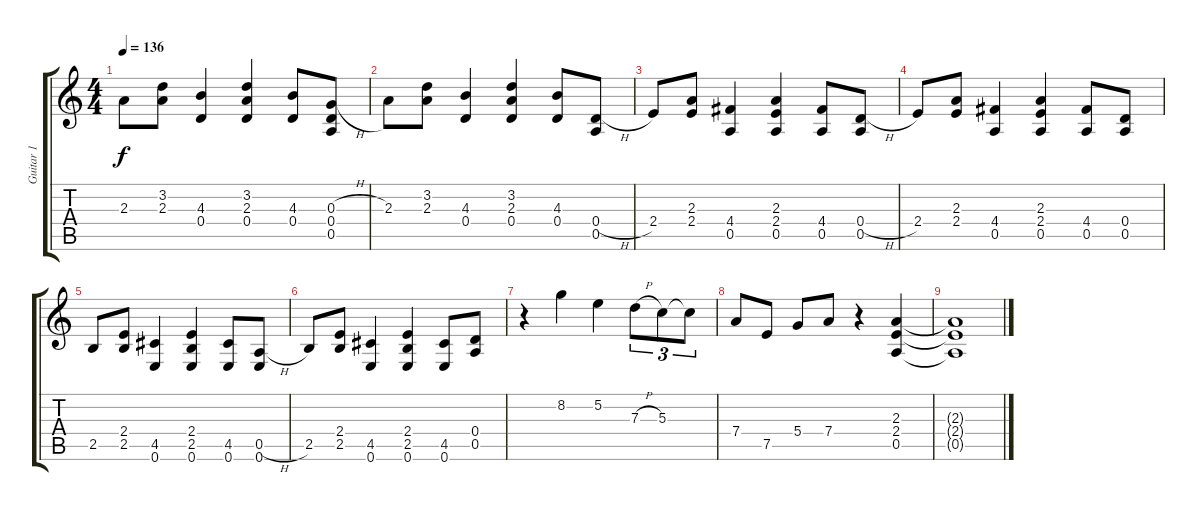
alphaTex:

\track ("Guitar 1" "Guitar 1") {instrument overdrivenguitar}
\staff {score tabs}
\tuning (E4 B3 G3 D3 A2 E2) {hide}
\ts (4 4)
\tempo 136
\clef g2
\ks c
2.3.8{dy f} (3.2 2.3).8 (4.3 0.4).4 (3.2 2.3 0.4).4 (4.3 0.4).8 (0.3{h} 0.4 0.5).8 |
2.3.8 (3.2 2.3).8 (4.3 0.4).4 (3.2 2.3 0.4).4 (4.3 0.4).8 (0.4{h} 0.5).8 |
2.4.8 (2.3 2.4).8 (4.4 0.5).4 (2.3 2.4 0.5).4 (4.4 0.5).8 (0.4{h} 0.5).8 |
2.4.8 (2.3 2.4).8 (4.4 0.5).4 (2.3 2.4 0.5).4 (4.4 0.5).8 (0.4 0.5).8 |
2.5.8 (2.4 2.5).8 (4.5 0.6).4 (2.4 2.5 0.6).4 (4.5 0.6).8 (0.5{h} 0.6).8 |
2.5.8 (2.4 2.5).8 (4.5 0.6).4 (2.4 2.5 0.6).4 (4.5 0.6).8 (0.4 0.5).8 |
r.4 8.2.4 5.2.4 7.3{h}.8{tu (3 2)} 5.3.8{tu (3 2)} 5.3{t}.8{tu (3 2)} |
7.4.8 7.5.8 5.4.8 7.4.8 r.4 (2.3 2.4 0.5).4 |
(2.3{t} 2.4{t} 0.5{t}).1
